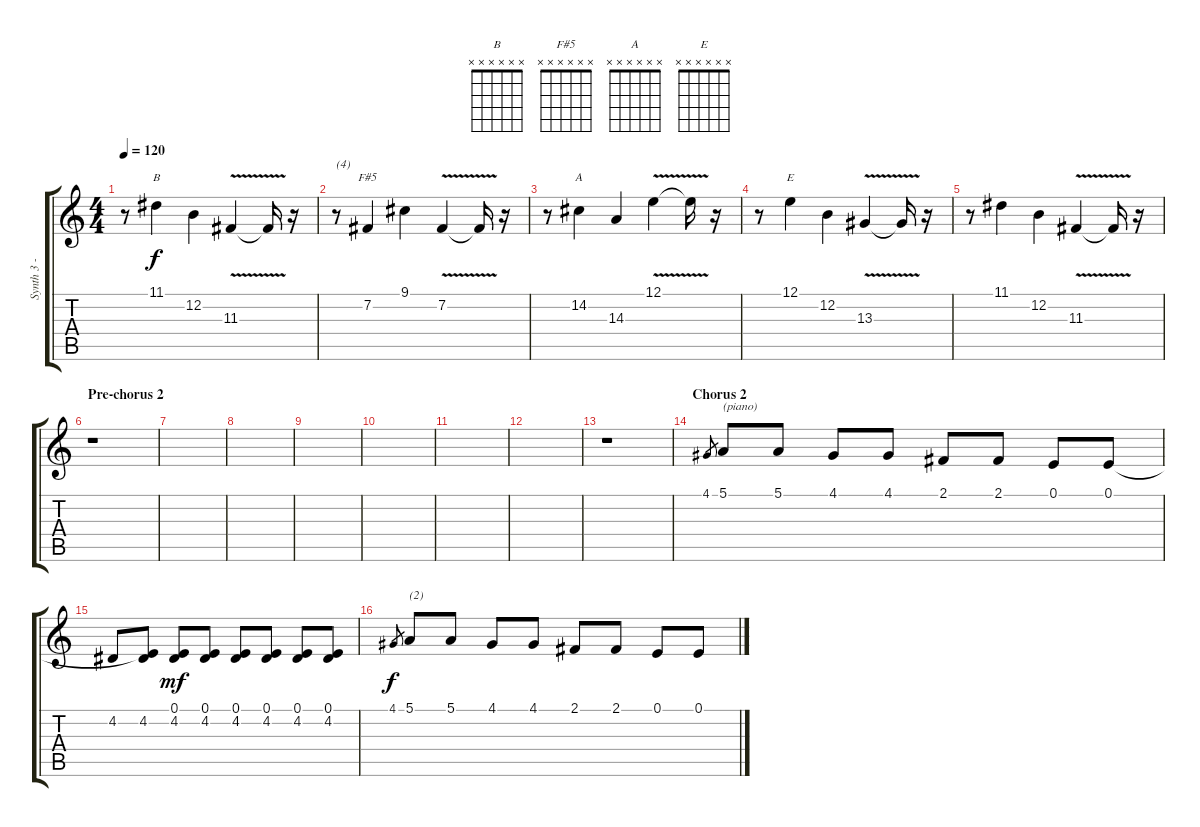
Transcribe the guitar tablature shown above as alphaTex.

\track ("Synth 3 - leads (square, piano)" "Synth 3 - ") {instrument lead1square}
\staff {score tabs}
\tuning (E4 B3 G3 D3 A2 E2) {hide}
\chord ("B" x x x x x x)
\chord ("F#5" x x x x x x)
\chord ("A" x x x x x x)
\chord ("E" x x x x x x)
\ts (4 4)
\tempo 120
\clef g2
\ks c
r.8{dy f} 11.1.4{ch "B"} 12.2.4 11.3{v}.4 11.3{t}.16 r.16 |
r.8{txt "(4)"} 7.2.4{ch "F#5"} 9.1.4 7.2{v}.4 7.2{t}.16 r.16 |
r.8 14.2.4{ch "A"} 14.3.4 12.1{v}.4 12.1{t}.16 r.16 |
r.8 12.1.4{ch "E"} 12.2.4 13.3{v}.4 13.3{t}.16 r.16 |
r.8 11.1.4 12.2.4 11.3{v}.4 11.3{t}.16 r.16 |
\section ("" "Pre-chorus 2")
r.1 |
|
|
|
|
|
|
r.1 |
\section ("" "Chorus 2")
4.1.8{gr} 5.1.8{txt "(piano)" balance 9 instrument acousticgrandpiano} 5.1.8 4.1.8 4.1.8 2.1.8 2.1.8 0.1.8 0.1.8 |
4.2.8 (0.1{t} 4.2).8 (0.1 4.2).8{dy mf} (0.1 4.2).8 (0.1 4.2).8 (0.1 4.2).8 (0.1 4.2).8 (0.1 4.2).8 |
4.1.8{gr dy f} 5.1.8{txt "(2)"} 5.1.8 4.1.8 4.1.8 2.1.8 2.1.8 0.1.8 0.1.8
